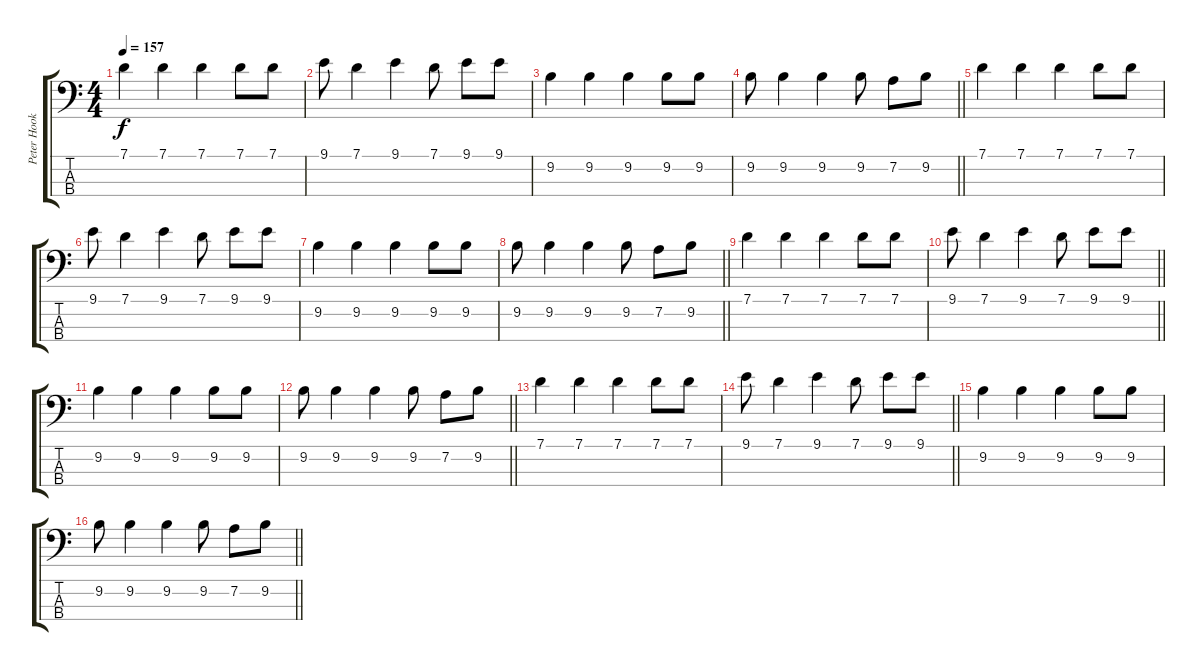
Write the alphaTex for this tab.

\track ("Peter Hook" "Peter Hook") {instrument electricbasspick}
\staff {score tabs}
\tuning (G2 D2 A1 E1) {hide}
\ts (4 4)
\tempo 157
\clef f4
\ks c
7.1.4{dy f} 7.1.4 7.1.4 7.1.8 7.1.8 |
9.1.8 7.1.4 9.1.4 7.1.8 9.1.8 9.1.8 |
9.2.4 9.2.4 9.2.4 9.2.8 9.2.8 |
\barLineRight lightlight
9.2.8 9.2.4 9.2.4 9.2.8 7.2.8 9.2.8 |
7.1.4 7.1.4 7.1.4 7.1.8 7.1.8 |
9.1.8 7.1.4 9.1.4 7.1.8 9.1.8 9.1.8 |
9.2.4 9.2.4 9.2.4 9.2.8 9.2.8 |
\barLineRight lightlight
9.2.8 9.2.4 9.2.4 9.2.8 7.2.8 9.2.8 |
7.1.4 7.1.4 7.1.4 7.1.8 7.1.8 |
\barLineRight lightlight
9.1.8 7.1.4 9.1.4 7.1.8 9.1.8 9.1.8 |
9.2.4 9.2.4 9.2.4 9.2.8 9.2.8 |
\barLineRight lightlight
9.2.8 9.2.4 9.2.4 9.2.8 7.2.8 9.2.8 |
7.1.4 7.1.4 7.1.4 7.1.8 7.1.8 |
\barLineRight lightlight
9.1.8 7.1.4 9.1.4 7.1.8 9.1.8 9.1.8 |
9.2.4 9.2.4 9.2.4 9.2.8 9.2.8 |
\barLineRight lightlight
9.2.8 9.2.4 9.2.4 9.2.8 7.2.8 9.2.8
